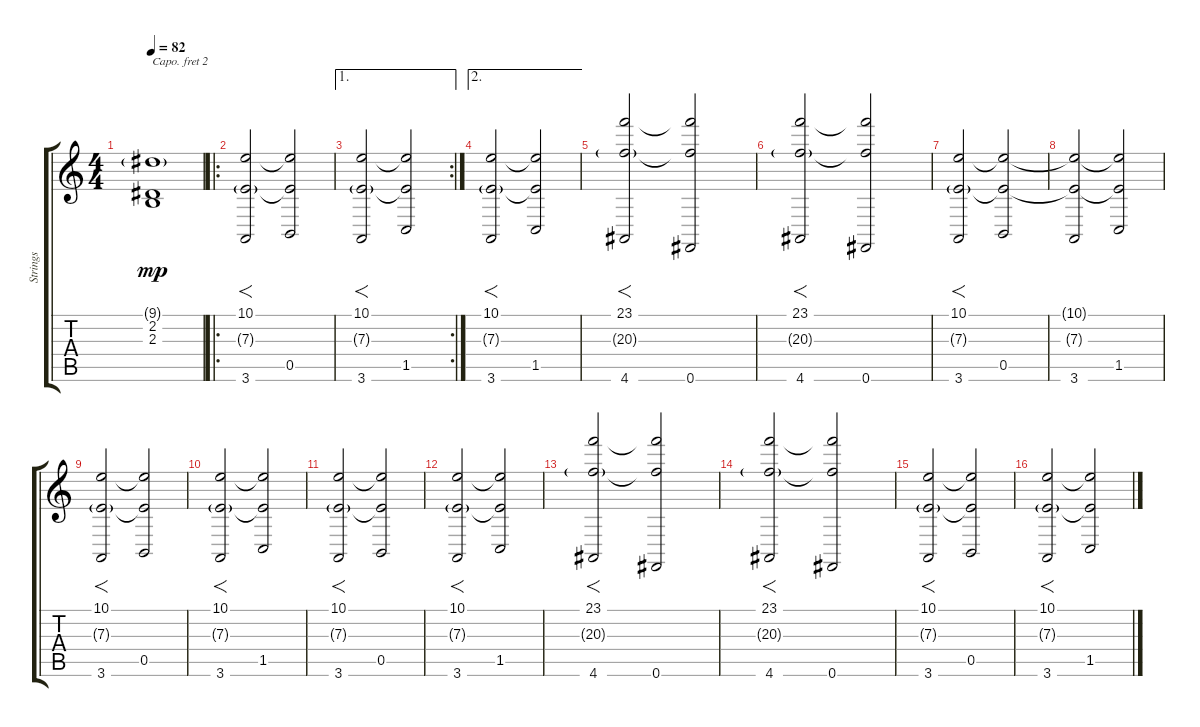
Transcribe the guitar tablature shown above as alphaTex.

\track ("Strings" "Strings") {instrument tremolostrings}
\staff {score tabs}
\capo 2
\tuning (E4 B3 G3 D3 A2 E2) {hide}
\ts (4 4)
\tempo 82
\clef g2
\ks c
(9.1{g} 2.2 2.3).1{dy mp} |
\ro
(10.1 7.3{g} 3.6).2{f} (10.1{t} 7.3{t} 0.5).2 |
\ae 1
\rc 2
(10.1 7.3{g} 3.6).2{f} (10.1{t} 7.3{t} 1.5).2 |
\ae 2
(10.1 7.3{g} 3.6).2{f} (10.1{t} 7.3{t} 1.5).2 |
(23.1 20.3{g} 4.6).2{f} (23.1{t} 20.3{t} 0.6).2 |
(23.1 20.3{g} 4.6).2{f} (23.1{t} 20.3{t} 0.6).2 |
(10.1 7.3{g} 3.6).2{f} (10.1{t} 7.3{t} 0.5).2 |
(10.1{t} 7.3{t} 3.6).2 (10.1{t} 7.3{t} 1.5).2 |
(10.1 7.3{g} 3.6).2{f} (10.1{t} 7.3{t} 0.5).2 |
(10.1 7.3{g} 3.6).2{f} (10.1{t} 7.3{t} 1.5).2 |
(10.1 7.3{g} 3.6).2{f} (10.1{t} 7.3{t} 0.5).2 |
(10.1 7.3{g} 3.6).2{f} (10.1{t} 7.3{t} 1.5).2 |
(23.1 20.3{g} 4.6).2{f} (23.1{t} 20.3{t} 0.6).2 |
(23.1 20.3{g} 4.6).2{f} (23.1{t} 20.3{t} 0.6).2 |
(10.1 7.3{g} 3.6).2{f} (10.1{t} 7.3{t} 0.5).2 |
(10.1 7.3{g} 3.6).2{f} (10.1{t} 7.3{t} 1.5).2
